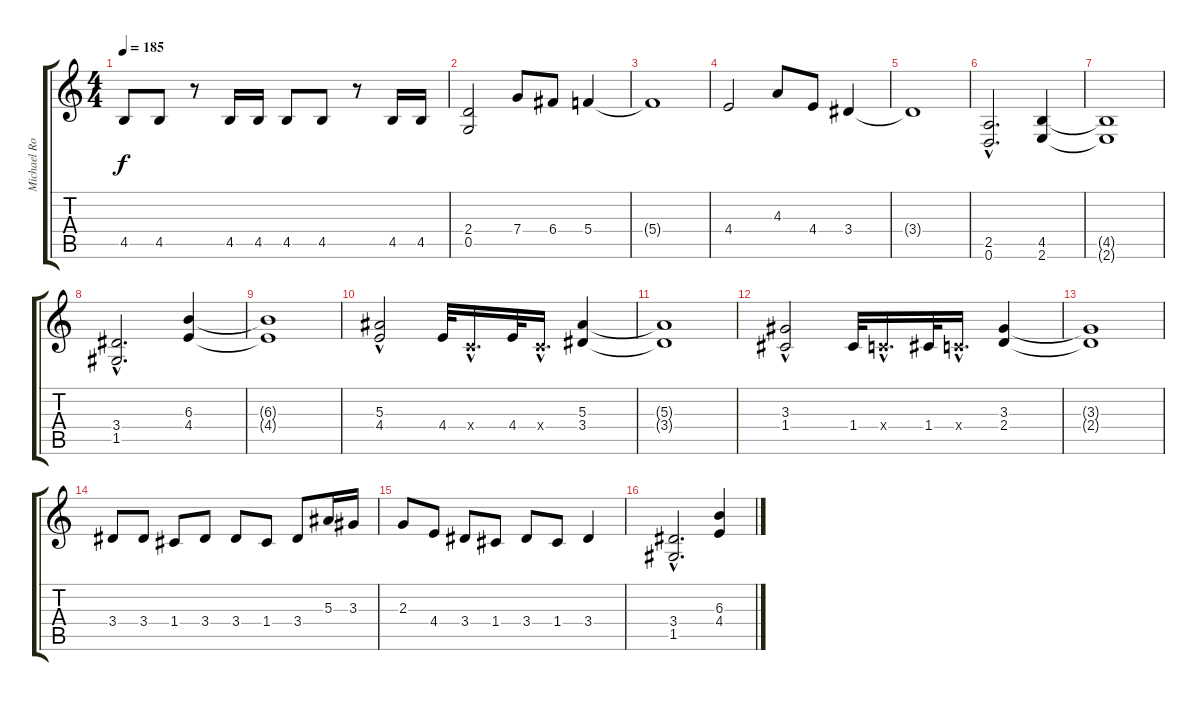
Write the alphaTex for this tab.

\track ("Michael Romeo" "Michael Ro") {instrument distortionguitar}
\staff {score tabs}
\tuning (D4 A3 F3 C3 G2 D2) {hide}
\ts (4 4)
\tempo 185
\clef g2
\ks c
4.5.8{dy f} 4.5.8 r.8 4.5.16 4.5.16 4.5.8 4.5.8 r.8 4.5.16 4.5.16 |
(2.4 0.5).2 7.4.8 6.4.8 5.4.4 |
5.4{t}.1 |
4.4.2 4.3.8 4.4.8 3.4.4 |
3.4{t}.1 |
(2.5{hac} 0.6{hac}).2{d} (4.5 2.6).4 |
(4.5{t} 2.6{t}).1 |
(3.4{hac} 1.5{hac}).2{d} (6.3 4.4).4 |
(6.3{t} 4.4{t}).1 |
(5.3{hac} 4.4).2 4.4.32 0.4{hac x}.16{d} 4.4.32 0.4{hac x}.16{d} (5.3 3.4).4 |
(5.3{t} 3.4{t}).1 |
(3.3{hac} 1.4).2 1.4.32 0.4{hac x}.16{d} 1.4.32 0.4{hac x}.16{d} (3.3 2.4).4 |
(3.3{t} 2.4{t}).1 |
3.4.8 3.4.8 1.4.8 3.4.8 3.4.8 1.4.8 3.4.8 5.3.16 3.3.16 |
2.3.8 4.4.8 3.4.8 1.4.8 3.4.8 1.4.8 3.4.4 |
(3.4{hac} 1.5{hac}).2{d} (6.3 4.4).4
